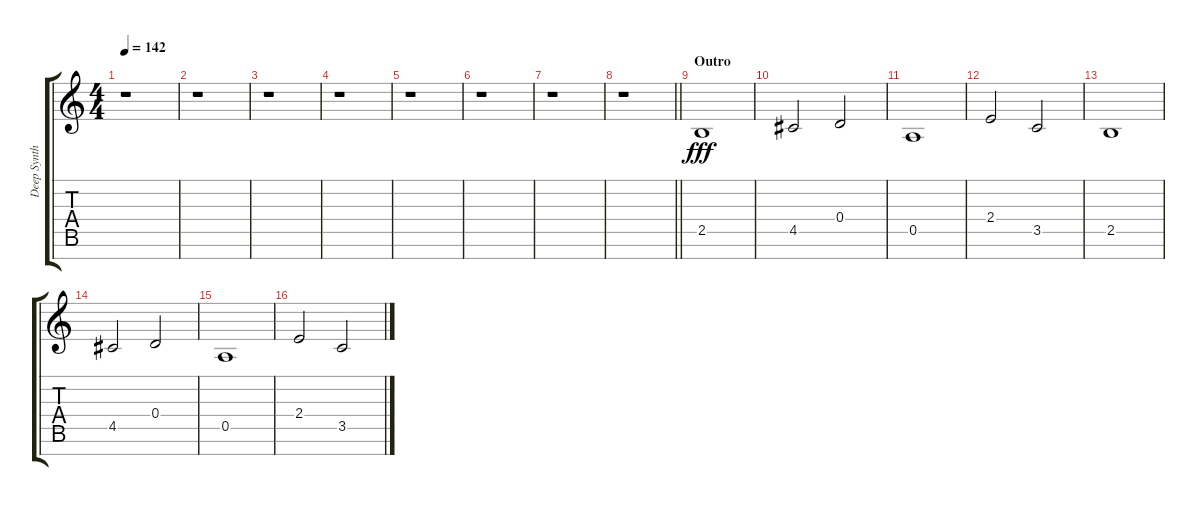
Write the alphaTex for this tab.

\track ("Deep Synth Bass" "Deep Synth") {instrument fretlessbass}
\staff {score tabs}
\tuning (E4 B3 G3 D3 A2 E2 B1) {hide}
\ts (4 4)
\tempo 142
\clef g2
\ks c
r.1{dy f} |
r.1 |
r.1 |
r.1 |
r.1 |
r.1 |
r.1 |
\barLineRight lightlight
r.1 |
\section ("" "Outro")
2.5.1{dy fff} |
4.5.2 0.4.2 |
0.5.1 |
2.4.2 3.5.2 |
2.5.1 |
4.5.2 0.4.2 |
0.5.1 |
2.4.2 3.5.2
